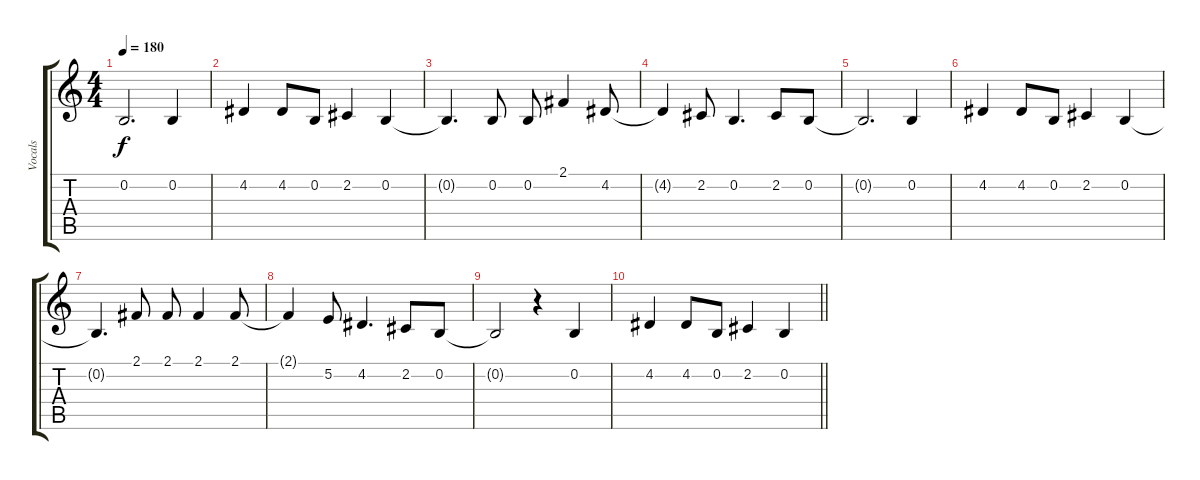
\track ("Vocals" "Vocals") {instrument altosax}
\staff {score tabs}
\tuning (E4 B3 G3 D3 A2 E2) {hide}
\ts (4 4)
\tempo 180
\clef g2
\ks c
0.2{t}.2{d dy f} 0.2.4 |
4.2.4 4.2.8 0.2.8 2.2.4 0.2.4 |
0.2{t}.4{d} 0.2.8 0.2.8 2.1.4 4.2.8 |
4.2{t}.4 2.2.8 0.2.4{d} 2.2.8 0.2.8 |
0.2{t}.2{d} 0.2.4 |
4.2.4 4.2.8 0.2.8 2.2.4 0.2.4 |
0.2{t}.4{d} 2.1.8 2.1.8 2.1.4 2.1.8 |
2.1{t}.4 5.2.8 4.2.4{d} 2.2.8 0.2.8 |
0.2{t}.2 r.4 0.2.4 |
\barLineRight lightlight
4.2.4 4.2.8 0.2.8 2.2.4 0.2.4
